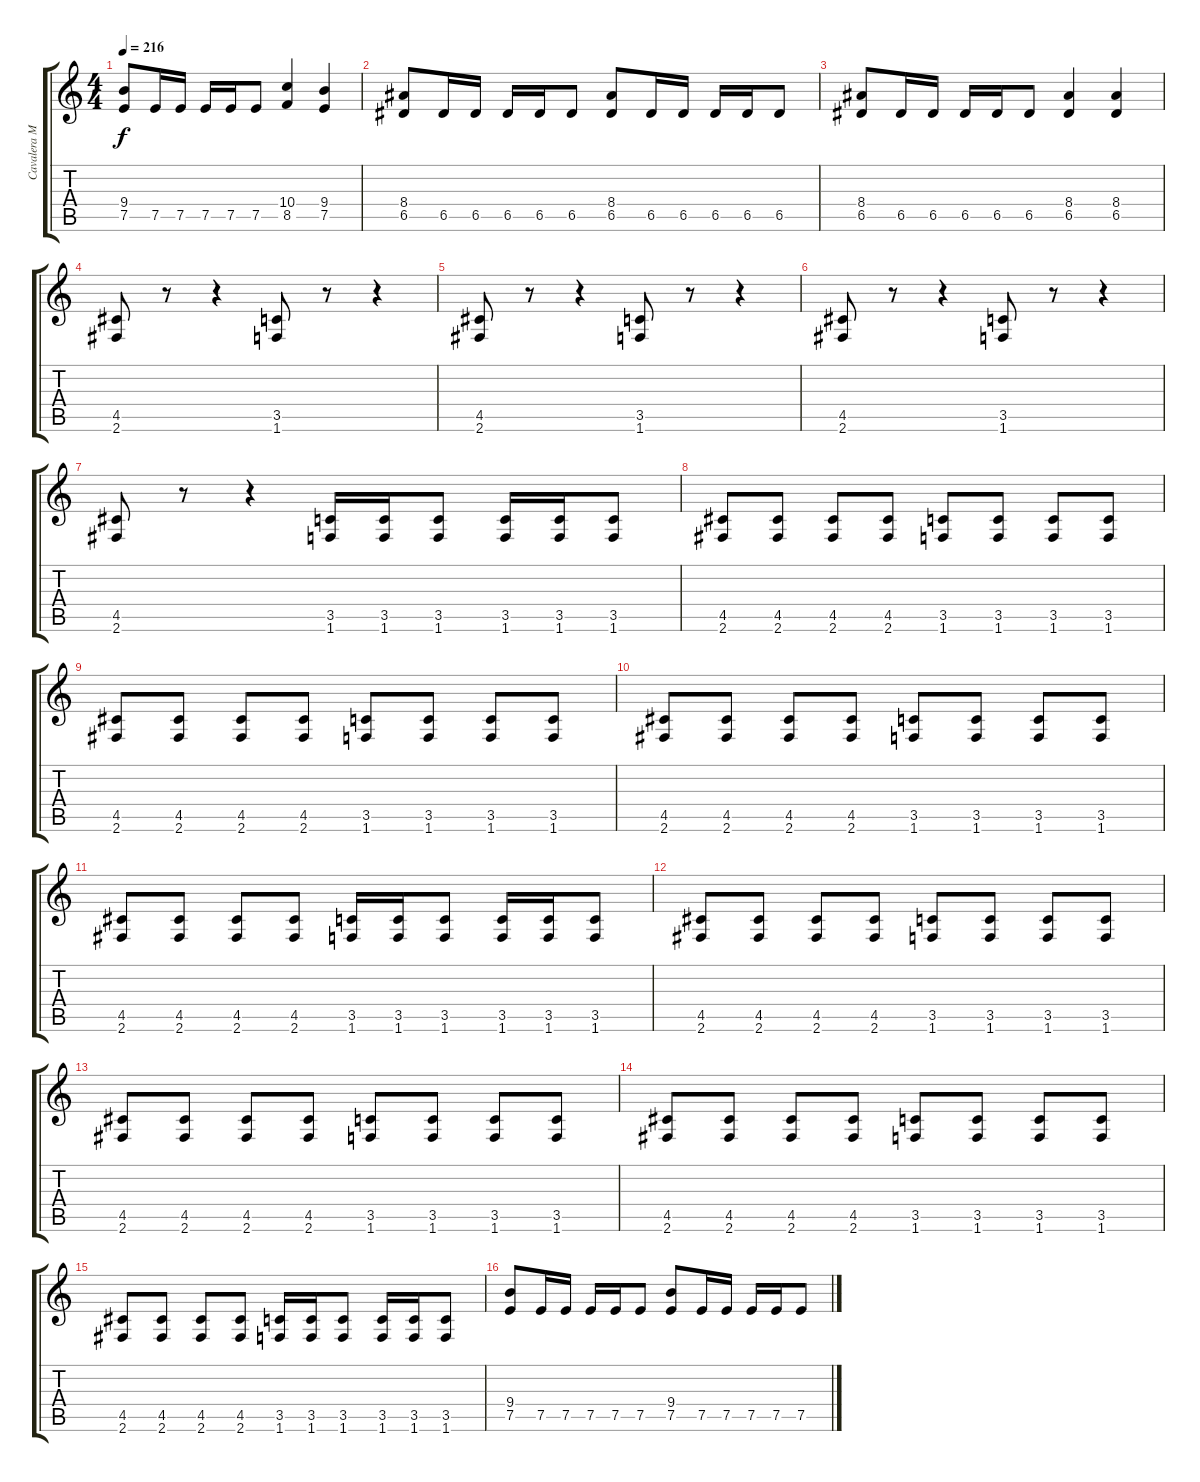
\track ("Cavalera Max" "Cavalera M") {instrument distortionguitar}
\staff {score tabs}
\tuning (E4 B3 G3 D3 A2 E2) {hide}
\ts (4 4)
\tempo 216
\clef g2
\ks c
(9.4 7.5).8{dy f} 7.5.16 7.5.16 7.5.16 7.5.16 7.5.8 (10.4 8.5).4 (9.4 7.5).4 |
(8.4 6.5).8 6.5.16 6.5.16 6.5.16 6.5.16 6.5.8 (8.4 6.5).8 6.5.16 6.5.16 6.5.16 6.5.16 6.5.8 |
(8.4 6.5).8 6.5.16 6.5.16 6.5.16 6.5.16 6.5.8 (8.4 6.5).4 (8.4 6.5).4 |
(4.5 2.6).8 r.8 r.4 (3.5 1.6).8 r.8 r.4 |
(4.5 2.6).8 r.8 r.4 (3.5 1.6).8 r.8 r.4 |
(4.5 2.6).8 r.8 r.4 (3.5 1.6).8 r.8 r.4 |
(4.5 2.6).8 r.8 r.4 (3.5 1.6).16 (3.5 1.6).16 (3.5 1.6).8 (3.5 1.6).16 (3.5 1.6).16 (3.5 1.6).8 |
(4.5 2.6).8 (4.5 2.6).8 (4.5 2.6).8 (4.5 2.6).8 (3.5 1.6).8 (3.5 1.6).8 (3.5 1.6).8 (3.5 1.6).8 |
(4.5 2.6).8 (4.5 2.6).8 (4.5 2.6).8 (4.5 2.6).8 (3.5 1.6).8 (3.5 1.6).8 (3.5 1.6).8 (3.5 1.6).8 |
(4.5 2.6).8 (4.5 2.6).8 (4.5 2.6).8 (4.5 2.6).8 (3.5 1.6).8 (3.5 1.6).8 (3.5 1.6).8 (3.5 1.6).8 |
(4.5 2.6).8 (4.5 2.6).8 (4.5 2.6).8 (4.5 2.6).8 (3.5 1.6).16 (3.5 1.6).16 (3.5 1.6).8 (3.5 1.6).16 (3.5 1.6).16 (3.5 1.6).8 |
(4.5 2.6).8 (4.5 2.6).8 (4.5 2.6).8 (4.5 2.6).8 (3.5 1.6).8 (3.5 1.6).8 (3.5 1.6).8 (3.5 1.6).8 |
(4.5 2.6).8 (4.5 2.6).8 (4.5 2.6).8 (4.5 2.6).8 (3.5 1.6).8 (3.5 1.6).8 (3.5 1.6).8 (3.5 1.6).8 |
(4.5 2.6).8 (4.5 2.6).8 (4.5 2.6).8 (4.5 2.6).8 (3.5 1.6).8 (3.5 1.6).8 (3.5 1.6).8 (3.5 1.6).8 |
(4.5 2.6).8 (4.5 2.6).8 (4.5 2.6).8 (4.5 2.6).8 (3.5 1.6).16 (3.5 1.6).16 (3.5 1.6).8 (3.5 1.6).16 (3.5 1.6).16 (3.5 1.6).8 |
(9.4 7.5).8 7.5.16 7.5.16 7.5.16 7.5.16 7.5.8 (9.4 7.5).8 7.5.16 7.5.16 7.5.16 7.5.16 7.5.8
